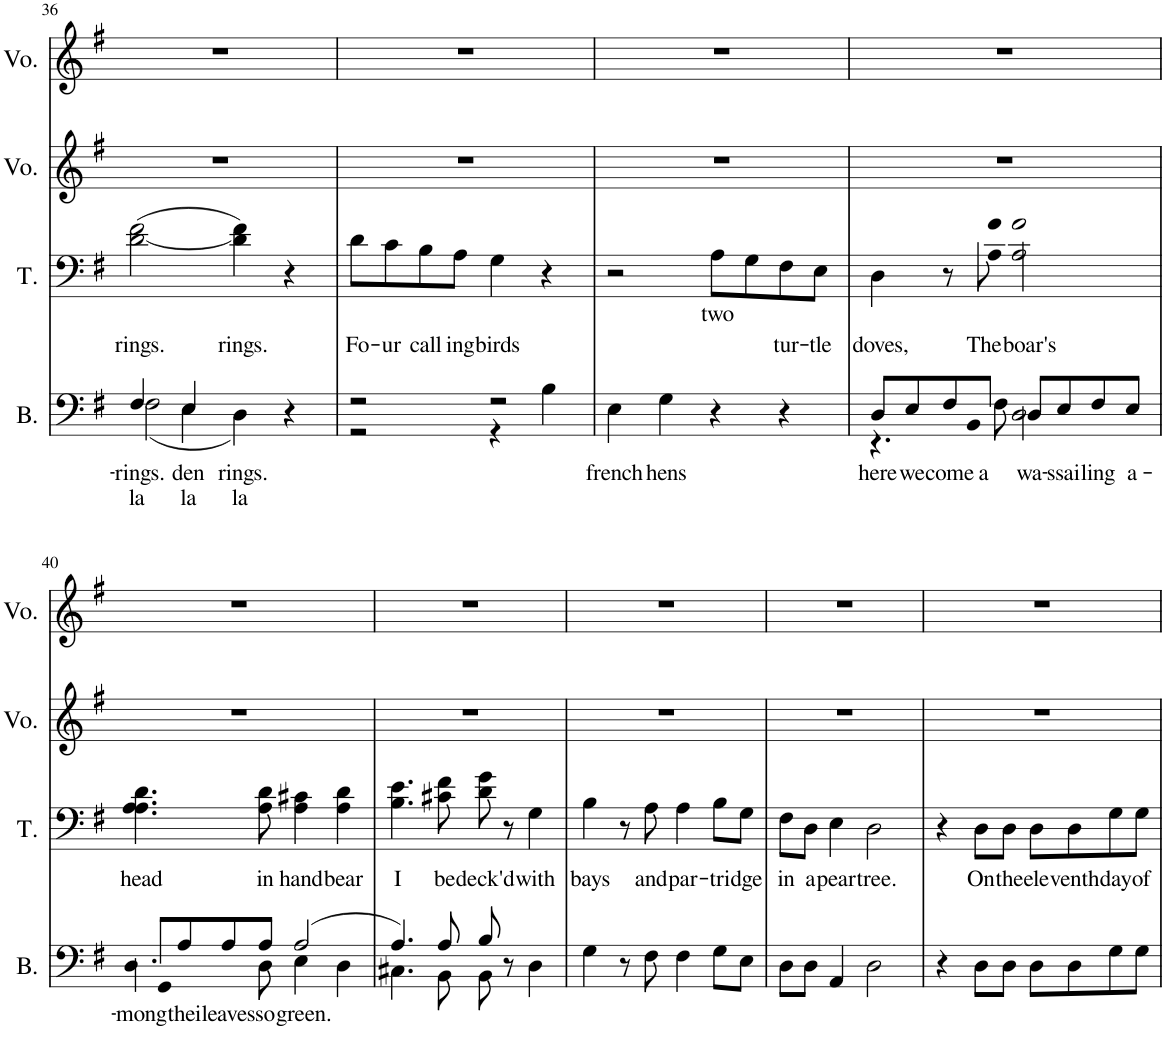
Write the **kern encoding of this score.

**kern	**text	**text	**kern	**text	**kern	**kern
*part4	*part4	*part4	*part3	*part3	*part2	*part1
*staff4	*staff4	*staff4	*staff3	*staff3	*staff2	*staff1
*I"Bass	*	*	*I"Tenor	*	*I"Voice	*I"Voice
*I'B.	*	*	*I'T.	*	*I'Vo.	*I'Vo.
!!LO:PB:g=z
*clefF4	*	*	*clefF4	*	*clefG2	*clefG2
*k[f#]	*	*	*k[f#]	*	*k[f#]	*k[f#]
*M4/4	*	*	*M4/4	*	*M4/4	*M4/4
=36	=36	=36	=36	=36	=36	=36
!	!LO:LY:b	!LO:LY:b	!	!LO:LY:b	!	!
*^	*	*	*	*	*	*
4F#/	(2F#\	rings.	la	([2d\ 2f#\	rings.	1r	1r
!	!	!LO:LY:b	!LO:LY:b	!	!	!	!
4E/	.	-den	la	.	.	.	.
!	!	!LO:LY:b	!LO:LY:b	!	!LO:LY:b	!	!
(4D\	4E\	rings.	la	4d\] 4f#\)	rings.	.	.
4r	4ryy	.	.	4r	.	.	.
=37	=37	=37	=37	=37	=37	=37	=37
!	!	!	!	!	!LO:LY:b	!	!
2r	2r	.	.	8d\L	Fo-	1r	1r
!	!	!	!	!	!LO:LY:b	!	!
.	.	.	.	8c\	-ur	.	.
!	!	!	!	!	!LO:LY:b	!	!
.	.	.	.	8B\	call-	.	.
!	!	!	!	!	!LO:LY:b	!	!
.	.	.	.	8A\J	-ing	.	.
!	!	!	!	!	!LO:LY:b	!	!
2r	4r	.	.	4G\	birds	.	.
.	4B\	.	.	4r	.	.	.
=38	=38	=38	=38	=38	=38	=38	=38
!	!	!LO:LY:b	!	!	!	!	!
*v	*v	*	*	*	*	*	*
4E\	french	.	2r	.	1r	1r
!	!LO:LY:b	!	!	!	!	!
4G\	hens	.	.	.	.	.
!	!	!	!	!LO:LY:b	!	!
4r	.	.	8A\L	two	.	.
.	.	.	8G\	.	.	.
!	!	!	!	!LO:LY:b	!	!
4r	.	.	8F#\	tur-	.	.
!	!	!	!	!LO:LY:b	!	!
.	.	.	8E\J	-tle	.	.
=39	=39	=39	=39	=39	=39	=39
!	!LO:LY:b	!	!	!LO:LY:b	!	!
*^	*	*	*	*	*	*
8D/L	4.r	here	.	4D\	doves,	1r	1r
!	!	!LO:LY:b	!	!	!	!	!
8E/	.	we	.	.	.	.	.
!	!	!LO:LY:b	!	!	!	!	!
8F#/	.	come	.	8r	.	.	.
!	!	!LO:LY:b	!	!	!LO:LY:b	!	!
8E/J	8F#\	a	.	8A\ 8d\	The	.	.
!	!	!LO:LY:b	!	!	!LO:LY:b	!	!
8D/L	2F#\	wa-	.	2A\ 2d\	boar's	.	.
!	!	!LO:LY:b	!	!	!	!	!
8E/	.	-ssai-	.	.	.	.	.
!	!	!LO:LY:b	!	!	!	!	!
8F#/	.	-ling	.	.	.	.	.
!	!	!LO:LY:b	!	!	!	!	!
8E/J	.	a-	.	.	.	.	.
!!LO:LB:g=z
=40	=40	=40	=40	=40	=40	=40	=40
!	!	!LO:LY:b	!	!	!LO:LY:b	!	!
8D/L	4.F#\	mong	.	4.A\ 4.A\ 4.d\	head	1r	1r
!	!	!LO:LY:b	!	!	!	!	!
8A/	.	-thei-	.	.	.	.	.
!	!	!LO:LY:b	!	!	!	!	!
8A/	.	leaves	.	.	.	.	.
!	!	!LO:LY:b	!	!	!LO:LY:b	!	!
8A/J	8D\	-so	.	8A\ 8d\	in	.	.
!	!	!LO:LY:b	!	!	!LO:LY:b	!	!
2A/	4E\	green.	.	4A\ 4c#X\	hand	.	.
!	!	!	!	!	!LO:LY:b	!	!
.	4D\	.	.	4A\ 4d\	bear	.	.
=41	=41	=41	=41	=41	=41	=41	=41
!	!	!	!	!	!LO:LY:b	!	!
4.A/)	4.C#X\	.	.	4.B\ 4.e\	I	1r	1r
!	!	!	!	!	!LO:LY:b	!	!
8A/	8BB\	.	.	8c#X\ 8f#\	be-	.	.
!	!	!	!	!	!LO:LY:b	!	!
8B/	8BB\	.	.	8d\ 8g\	-deck'd	.	.
8r	4.ryy	.	.	8r	.	.	.
!	!	!	!	!	!LO:LY:b	!	!
4D\	.	.	.	4G\	with	.	.
*v	*v	*	*	*	*	*	*
=42	=42	=42	=42	=42	=42	=42
!	!	!	!	!LO:LY:b	!	!
4G\	.	.	4B\	bays	1r	1r
8r	.	.	8r	.	.	.
!	!	!	!	!LO:LY:b	!	!
8F#\	.	.	8A\	and	.	.
!	!	!	!	!LO:LY:b	!	!
4F#\	.	.	4A\	par-	.	.
!	!	!	!	!LO:LY:b	!	!
8G\L	.	.	8B\L	-tri-	.	.
!	!	!	!	!LO:LY:b	!	!
8E\J	.	.	8G\J	-dge	.	.
=43	=43	=43	=43	=43	=43	=43
!	!	!	!	!LO:LY:b	!	!
8D\L	.	.	8F#\L	in	1r	1r
!	!	!	!	!LO:LY:b	!	!
8D\J	.	.	8D\J	a	.	.
!	!	!	!	!LO:LY:b	!	!
4AA/	.	.	4E\	pear	.	.
!	!	!	!	!LO:LY:b	!	!
2D\	.	.	2D\	tree.	.	.
=44	=44	=44	=44	=44	=44	=44
4r	.	.	4r	.	1r	1r
!	!	!	!	!LO:LY:b	!	!
8D\L	.	.	8D\L	On	.	.
!	!	!	!	!LO:LY:b	!	!
8D\J	.	.	8D\J	the	.	.
!	!	!	!	!LO:LY:b	!	!
8D\L	.	.	8D\L	ele-	.	.
!	!	!	!	!LO:LY:b	!	!
8D\	.	.	8D\	-venth	.	.
!	!	!	!	!LO:LY:b	!	!
8G\	.	.	8G\	day	.	.
!	!	!	!	!LO:LY:b	!	!
8G\J	.	.	8G\J	of	.	.
=	=	=	=	=	=	=
*-	*-	*-	*-	*-	*-	*-
